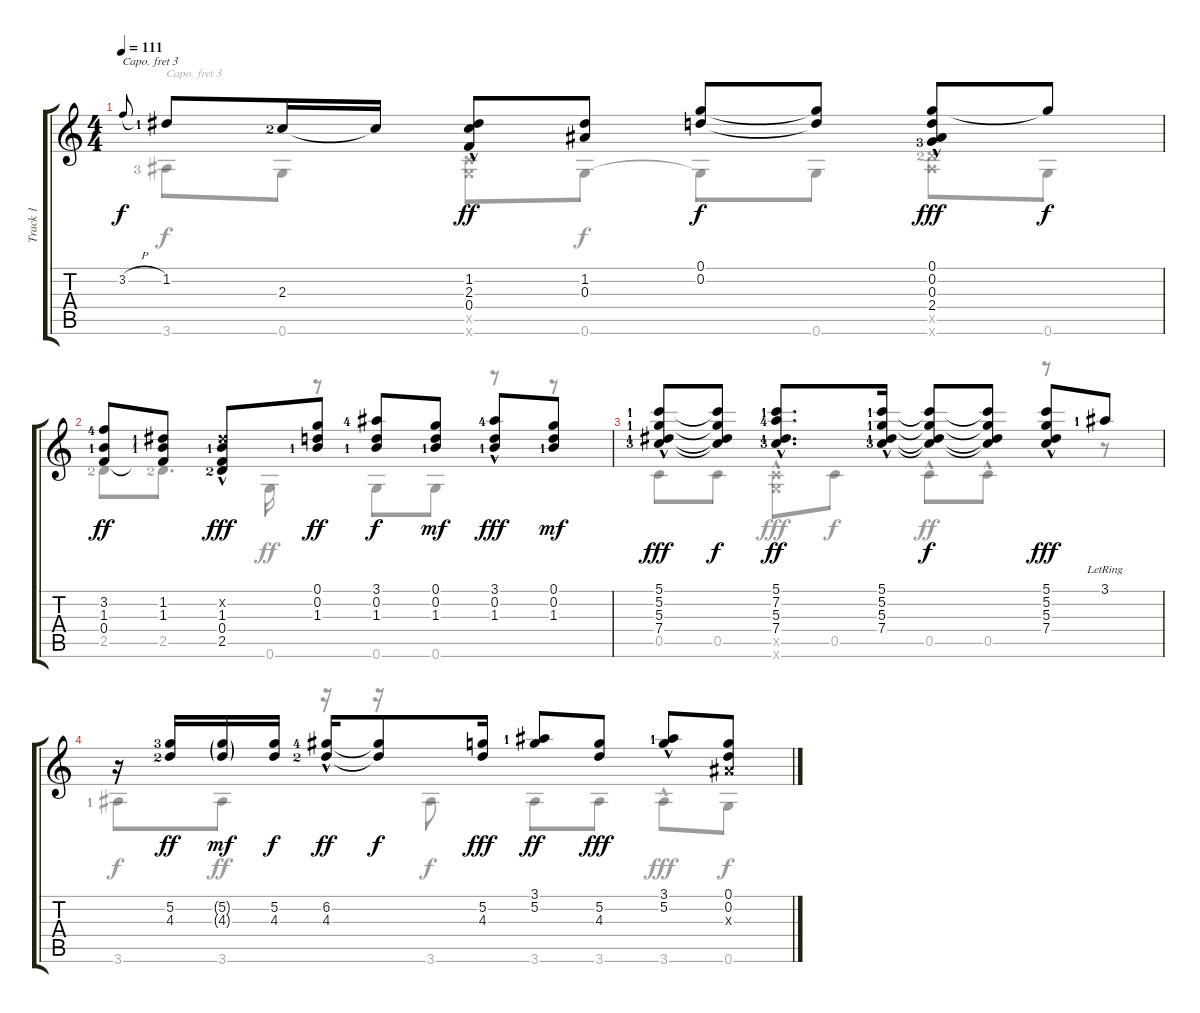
\track ("Track 1" "Track 1") {solo instrument acousticguitarsteel}
\staff {score tabs}
\capo 3
\tuning (E4 B3 G3 D3 A2 E2) {hide}
\voice
\ts (4 4)
\tempo 111
\clef g2
\ks c
3.2{h}.8{gr onbeat dy f} 1.2{lf 2}.8 2.3{lf 3}.16 2.3{t}.16 (1.2{hac} 2.3{hac} 0.4{hac}).8{dy ff} (1.2 0.3).8 (0.1 0.2).8{dy f} (0.1{t} 0.2{t}).8 (0.1{hac} 0.2{hac} 0.3{hac} 2.4{lf 4}).8{dy fff} 0.1{t}.8{dy f} |
(3.2{lf 5} 1.3{lf 2} 0.4).8{dy ff} (1.2{lf 2} 1.3{lf 2} 0.4{t}).8 (1.2{hac x} 1.3{hac lf 2} 0.4{hac} 2.5{hac lf 3}).8{dy fff} (0.1 0.2 1.3{lf 2}).8{dy ff} (3.1{lf 5} 0.2 1.3{lf 2}).8{dy f} (0.1 0.2 1.3{lf 2}).8{dy mf} (3.1{hac lf 5} 0.2{hac} 1.3{hac lf 2}).8{dy fff} (0.1 0.2 1.3{lf 2}).8{dy mf} |
(5.1{hac lf 2} 5.2{hac lf 2} 5.3{hac lf 2} 7.4{hac lf 4}).8{dy fff} (5.1{t} 5.2{t} 5.3{t} 7.4{t}).8{dy f} (5.1{hac lf 2} 7.2{hac lf 5} 5.3{hac lf 2} 7.4{hac lf 4}).8{d dy ff} (5.1{hac lf 2} 5.2{hac lf 2} 5.3{hac lf 2} 7.4{hac lf 4}).16 (5.1{t} 5.2{t} 5.3{t} 7.4{t}).8{dy f} (5.1{t} 5.2{t} 5.3{t} 7.4{t}).8 (5.1 5.2{hac} 5.3{hac} 7.4).8{dy fff} 3.1{lr lf 2}.8 |
r.16 (5.2{lf 4} 4.3{lf 3}).16{dy ff} (5.2{g} 4.3{g}).16{dy mf} (5.2 4.3).16{dy f} (6.2{hac lf 5} 4.3{hac lf 3}).16{dy ff} (6.2{t} 4.3{t}).8{dy f} (5.2 4.3).16{dy fff} (3.1{lf 2} 5.2).8{dy ff} (5.2 4.3).8{dy fff} (3.1{hac lf 2} 5.2{hac}).8 (0.1 0.2 0.3{x}).8
\voice
\clef g2
\ottava regular
\simile none
\ks c
3.6{lf 4}.8{dy f} 0.6.8 (0.5{x} 0.6{x}).8{dy ff} 0.6.8{dy f} 0.6{t}.8 0.6.8 (2.5{x lf 3} 3.6{x}).8{dy fff} 0.6.8{dy f} |
2.5{lf 3}.8 2.5{lf 3}.8{d} 0.6.16{dy ff} r.8 0.6.8{dy f} 0.6.8 r.8 r.8 |
0.5.8 0.5.8 (0.5{hac x} 0.6{hac x}).8{dy fff} 0.5.8{dy f} 0.5{hac}.8{dy ff} 0.5{hac}.8 r.8 r.8 |
3.6{lf 2}.8{dy f} 3.6.8{dy ff} r.16 r.16 3.6.8{dy f} 3.6.8 3.6.8 3.6{hac}.8{dy fff} 0.6.8{dy f}
